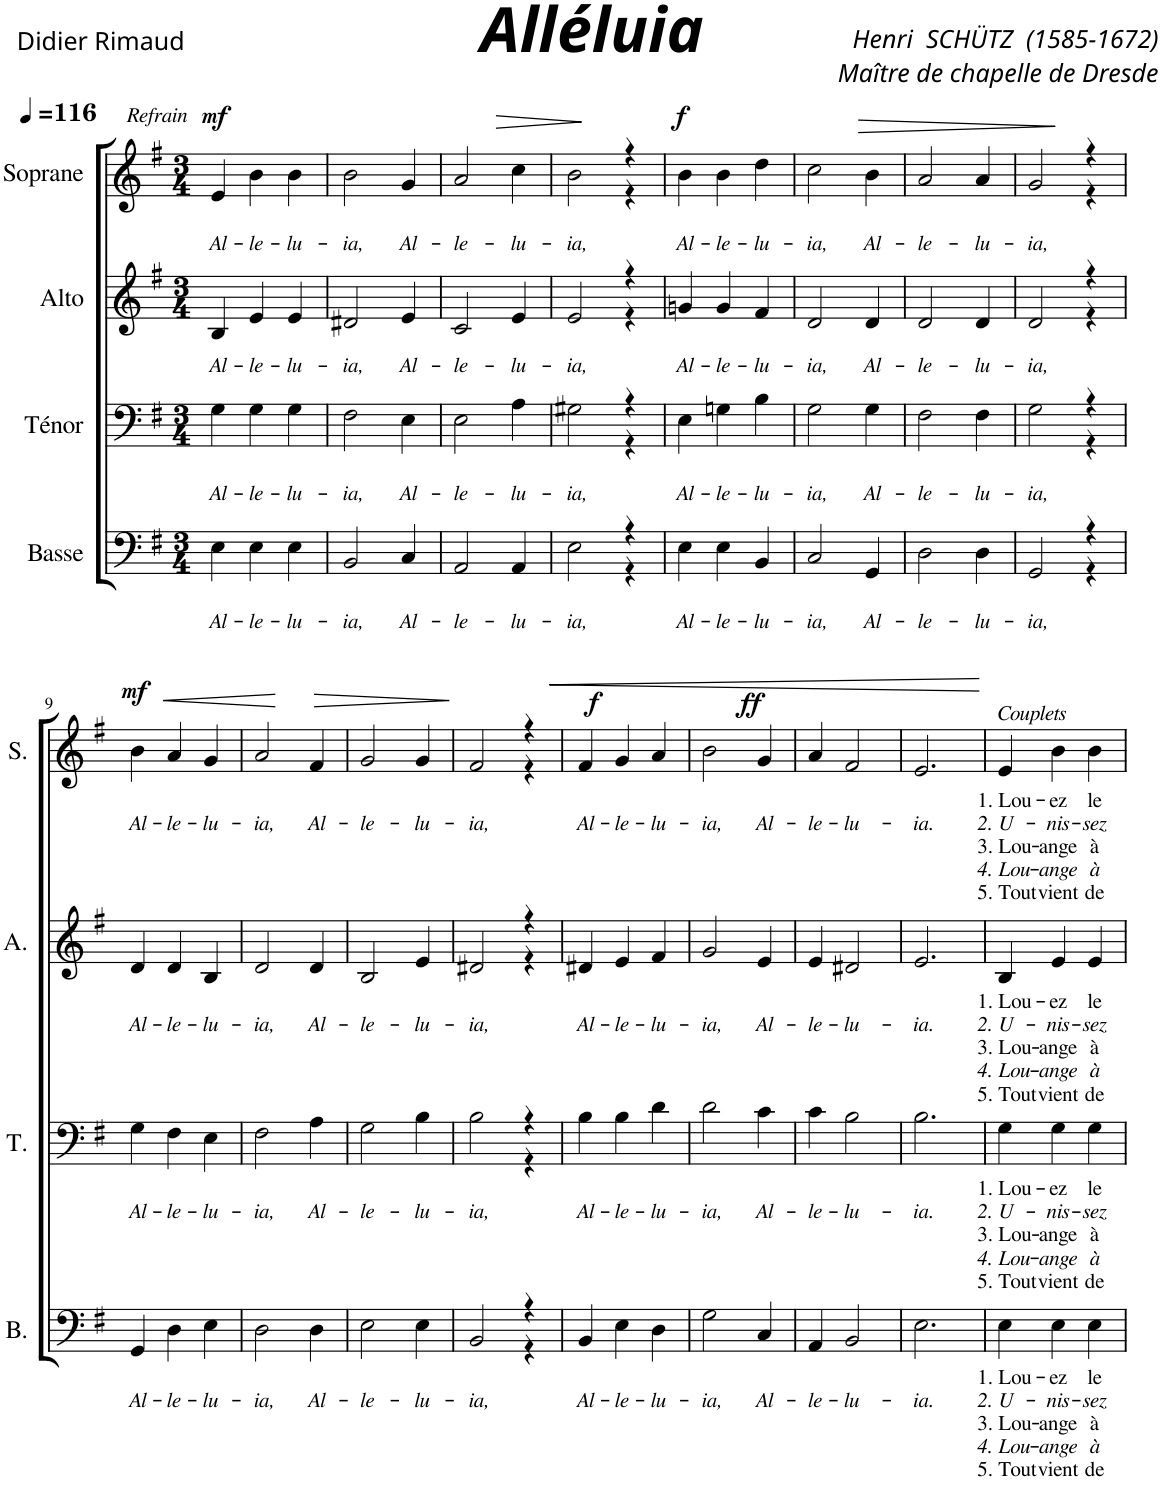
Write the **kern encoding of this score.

**kern	**text	**text	**text	**text	**text	**kern	**text	**text	**text	**text	**text	**kern	**text	**text	**text	**text	**text	**kern	**text	**text	**text	**text	**text	**dynam
*part4	*part4	*part4	*part4	*part4	*part4	*part3	*part3	*part3	*part3	*part3	*part3	*part2	*part2	*part2	*part2	*part2	*part2	*part1	*part1	*part1	*part1	*part1	*part1	*part1
*staff4	*staff4	*staff4	*staff4	*staff4	*staff4	*staff3	*staff3	*staff3	*staff3	*staff3	*staff3	*staff2	*staff2	*staff2	*staff2	*staff2	*staff2	*staff1	*staff1	*staff1	*staff1	*staff1	*staff1	*staff1
*I"Basse	*	*	*	*	*	*I"Ténor	*	*	*	*	*	*I"Alto	*	*	*	*	*	*I"Soprane	*	*	*	*	*	*
*I'B.	*	*	*	*	*	*I'T.	*	*	*	*	*	*I'A.	*	*	*	*	*	*I'S.	*	*	*	*	*	*
*clefF4	*	*	*	*	*	*clefF4	*	*	*	*	*	*clefG2	*	*	*	*	*	*clefG2	*	*	*	*	*	*
*k[f#]	*	*	*	*	*	*k[f#]	*	*	*	*	*	*k[f#]	*	*	*	*	*	*k[f#]	*	*	*	*	*	*
*M3/4	*	*	*	*	*	*M3/4	*	*	*	*	*	*M3/4	*	*	*	*	*	*M3/4	*	*	*	*	*	*
*MM116	*	*	*	*	*	*MM116	*	*	*	*	*	*MM116	*	*	*	*	*	*MM116	*	*	*	*	*	*
=1	=1	=1	=1	=1	=1	=1	=1	=1	=1	=1	=1	=1	=1	=1	=1	=1	=1	=1	=1	=1	=1	=1	=1	=1
!	!	!	!	!	!	!	!	!	!	!	!	!	!	!	!	!	!	!LO:TX:a:i:t=Refrain	!	!	!	!	!	!
!	!	!LO:LY:b	!	!	!	!	!	!LO:LY:b	!	!	!	!	!	!LO:LY:b	!	!	!	!	!	!LO:LY:b	!	!	!	!LO:DY:a
4E\	.	Al-	.	.	.	4G\	.	Al-	.	.	.	4B/	.	Al-	.	.	.	4e/	.	Al-	.	.	.	mf
!	!	!LO:LY:b	!	!	!	!	!	!LO:LY:b	!	!	!	!	!	!LO:LY:b	!	!	!	!	!	!LO:LY:b	!	!	!	!
4E\	.	-le-	.	.	.	4G\	.	-le-	.	.	.	4e/	.	-le-	.	.	.	4b\	.	-le-	.	.	.	.
!	!	!LO:LY:b	!	!	!	!	!	!LO:LY:b	!	!	!	!	!	!LO:LY:b	!	!	!	!	!	!LO:LY:b	!	!	!	!
4E\	.	-lu-	.	.	.	4G\	.	-lu-	.	.	.	4e/	.	-lu-	.	.	.	4b\	.	-lu-	.	.	.	.
=2	=2	=2	=2	=2	=2	=2	=2	=2	=2	=2	=2	=2	=2	=2	=2	=2	=2	=2	=2	=2	=2	=2	=2	=2
!	!	!LO:LY:b	!	!	!	!	!	!LO:LY:b	!	!	!	!	!	!LO:LY:b	!	!	!	!	!	!LO:LY:b	!	!	!	!
2BB/	.	-ia,	.	.	.	2F#\	.	-ia,	.	.	.	2d#X/	.	-ia,	.	.	.	2b\	.	-ia,	.	.	.	.
!	!	!LO:LY:b	!	!	!	!	!	!LO:LY:b	!	!	!	!	!	!LO:LY:b	!	!	!	!	!	!LO:LY:b	!	!	!	!
4C/	.	Al-	.	.	.	4E\	.	Al-	.	.	.	4e/	.	Al-	.	.	.	4g/	.	Al-	.	.	.	.
=3	=3	=3	=3	=3	=3	=3	=3	=3	=3	=3	=3	=3	=3	=3	=3	=3	=3	=3	=3	=3	=3	=3	=3	=3
!	!	!LO:LY:b	!	!	!	!	!	!LO:LY:b	!	!	!	!	!	!LO:LY:b	!	!	!	!	!	!LO:LY:b	!	!	!	!
2AA/	.	-le-	.	.	.	2E\	.	-le-	.	.	.	2c/	.	-le-	.	.	.	2a/	.	-le-	.	.	.	.
!	!	!LO:LY:b	!	!	!	!	!	!LO:LY:b	!	!	!	!	!	!LO:LY:b	!	!	!	!	!	!LO:LY:b	!	!	!	!LO:HP:b
4AA/	.	-lu-	.	.	.	4A\	.	-lu-	.	.	.	4e/	.	-lu-	.	.	.	4cc\	.	-lu-	.	.	.	>
=4	=4	=4	=4	=4	=4	=4	=4	=4	=4	=4	=4	=4	=4	=4	=4	=4	=4	=4	=4	=4	=4	=4	=4	=4
!	!	!LO:LY:b	!	!	!	!	!	!LO:LY:b	!	!	!	!	!	!LO:LY:b	!	!	!	!	!	!LO:LY:b	!	!	!	!
*^	*	*	*	*	*	*^	*	*	*	*	*	*^	*	*	*	*	*	*^	*	*	*	*	*	*
2E\	2ryy	.	-ia,	.	.	.	2G#X\	2ryy	.	-ia,	.	.	.	2e/	2ryy	.	-ia,	.	.	.	2b\	2ryy	.	-ia,	.	.	.	.
4r	4r	.	.	.	.	.	4r	4r	.	.	.	.	.	4r	4r	.	.	.	.	.	4r	4r	.	.	.	.	.	]
=5	=5	=5	=5	=5	=5	=5	=5	=5	=5	=5	=5	=5	=5	=5	=5	=5	=5	=5	=5	=5	=5	=5	=5	=5	=5	=5	=5	=5
!	!	!	!LO:LY:b	!	!	!	!	!	!	!LO:LY:b	!	!	!	!	!	!	!LO:LY:b	!	!	!	!	!	!	!LO:LY:b	!	!	!	!LO:DY:a
*v	*v	*	*	*	*	*	*	*	*	*	*	*	*	*v	*v	*	*	*	*	*	*v	*v	*	*	*	*	*	*
*	*	*	*	*	*	*v	*v	*	*	*	*	*	*	*	*	*	*	*	*	*	*	*	*	*	*
4E\	.	Al-	.	.	.	4E\	.	Al-	.	.	.	4gn/	.	Al-	.	.	.	4b\	.	Al-	.	.	.	f
!	!	!LO:LY:b	!	!	!	!	!	!LO:LY:b	!	!	!	!	!	!LO:LY:b	!	!	!	!	!	!LO:LY:b	!	!	!	!
4E\	.	-le-	.	.	.	4Gn\	.	-le-	.	.	.	4g/	.	-le-	.	.	.	4b\	.	-le-	.	.	.	.
!	!	!LO:LY:b	!	!	!	!	!	!LO:LY:b	!	!	!	!	!	!LO:LY:b	!	!	!	!	!	!LO:LY:b	!	!	!	!
4BB/	.	-lu-	.	.	.	4B\	.	-lu-	.	.	.	4f#/	.	-lu-	.	.	.	4dd\	.	-lu-	.	.	.	.
=6	=6	=6	=6	=6	=6	=6	=6	=6	=6	=6	=6	=6	=6	=6	=6	=6	=6	=6	=6	=6	=6	=6	=6	=6
!	!	!LO:LY:b	!	!	!	!	!	!LO:LY:b	!	!	!	!	!	!LO:LY:b	!	!	!	!	!	!LO:LY:b	!	!	!	!
2C/	.	-ia,	.	.	.	2G\	.	-ia,	.	.	.	2d/	.	-ia,	.	.	.	2cc\	.	-ia,	.	.	.	.
!	!	!LO:LY:b	!	!	!	!	!	!LO:LY:b	!	!	!	!	!	!LO:LY:b	!	!	!	!	!	!LO:LY:b	!	!	!	!LO:HP:b
4GG/	.	Al-	.	.	.	4G\	.	Al-	.	.	.	4d/	.	Al-	.	.	.	4b\	.	Al-	.	.	.	>
=7	=7	=7	=7	=7	=7	=7	=7	=7	=7	=7	=7	=7	=7	=7	=7	=7	=7	=7	=7	=7	=7	=7	=7	=7
!	!	!LO:LY:b	!	!	!	!	!	!LO:LY:b	!	!	!	!	!	!LO:LY:b	!	!	!	!	!	!LO:LY:b	!	!	!	!
2D\	.	-le-	.	.	.	2F#\	.	-le-	.	.	.	2d/	.	-le-	.	.	.	2a/	.	-le-	.	.	.	.
!	!	!LO:LY:b	!	!	!	!	!	!LO:LY:b	!	!	!	!	!	!LO:LY:b	!	!	!	!	!	!LO:LY:b	!	!	!	!
4D\	.	-lu-	.	.	.	4F#\	.	-lu-	.	.	.	4d/	.	-lu-	.	.	.	4a/	.	-lu-	.	.	.	.
=8	=8	=8	=8	=8	=8	=8	=8	=8	=8	=8	=8	=8	=8	=8	=8	=8	=8	=8	=8	=8	=8	=8	=8	=8
!	!	!LO:LY:b	!	!	!	!	!	!LO:LY:b	!	!	!	!	!	!LO:LY:b	!	!	!	!	!	!LO:LY:b	!	!	!	!
*^	*	*	*	*	*	*^	*	*	*	*	*	*^	*	*	*	*	*	*^	*	*	*	*	*	*
2GG/	2ryy	.	-ia,	.	.	.	2G\	2ryy	.	-ia,	.	.	.	2d/	2ryy	.	-ia,	.	.	.	2g/	2ryy	.	-ia,	.	.	.	.
4r	4r	.	.	.	.	.	4r	4r	.	.	.	.	.	4r	4r	.	.	.	.	.	4r	4r	.	.	.	.	.	]
!!LO:LB:g=z
=9	=9	=9	=9	=9	=9	=9	=9	=9	=9	=9	=9	=9	=9	=9	=9	=9	=9	=9	=9	=9	=9	=9	=9	=9	=9	=9	=9	=9
!	!	!	!LO:LY:b	!	!	!	!	!	!	!LO:LY:b	!	!	!	!	!	!	!LO:LY:b	!	!	!	!	!	!	!LO:LY:b	!	!	!	!LO:DY:a
*v	*v	*	*	*	*	*	*	*	*	*	*	*	*	*v	*v	*	*	*	*	*	*v	*v	*	*	*	*	*	*
*	*	*	*	*	*	*v	*v	*	*	*	*	*	*	*	*	*	*	*	*	*	*	*	*	*	*
4GG/	.	Al-	.	.	.	4G\	.	Al-	.	.	.	4d/	.	Al-	.	.	.	4b\	.	Al-	.	.	.	mf
!	!	!LO:LY:b	!	!	!	!	!	!LO:LY:b	!	!	!	!	!	!LO:LY:b	!	!	!	!	!	!LO:LY:b	!	!	!	!LO:HP:b
4D\	.	-le-	.	.	.	4F#\	.	-le-	.	.	.	4d/	.	-le-	.	.	.	4a/	.	-le-	.	.	.	<
!	!	!LO:LY:b	!	!	!	!	!	!LO:LY:b	!	!	!	!	!	!LO:LY:b	!	!	!	!	!	!LO:LY:b	!	!	!	!
4E\	.	-lu-	.	.	.	4E\	.	-lu-	.	.	.	4B/	.	-lu-	.	.	.	4g/	.	-lu-	.	.	.	.
=10	=10	=10	=10	=10	=10	=10	=10	=10	=10	=10	=10	=10	=10	=10	=10	=10	=10	=10	=10	=10	=10	=10	=10	=10
!	!	!LO:LY:b	!	!	!	!	!	!LO:LY:b	!	!	!	!	!	!LO:LY:b	!	!	!	!	!	!LO:LY:b	!	!	!	!
2D\	.	-ia,	.	.	.	2F#\	.	-ia,	.	.	.	2d/	.	-ia,	.	.	.	2a/	.	-ia,	.	.	.	.
!	!	!LO:LY:b	!	!	!	!	!	!LO:LY:b	!	!	!	!	!	!LO:LY:b	!	!	!	!	!	!LO:LY:b	!	!	!	!LO:HP:n=1:b
4D\	.	Al-	.	.	.	4A\	.	Al-	.	.	.	4d/	.	Al-	.	.	.	4f#/	.	Al-	.	.	.	[ >
=11	=11	=11	=11	=11	=11	=11	=11	=11	=11	=11	=11	=11	=11	=11	=11	=11	=11	=11	=11	=11	=11	=11	=11	=11
!	!	!LO:LY:b	!	!	!	!	!	!LO:LY:b	!	!	!	!	!	!LO:LY:b	!	!	!	!	!	!LO:LY:b	!	!	!	!
2E\	.	-le-	.	.	.	2G\	.	-le-	.	.	.	2B/	.	-le-	.	.	.	2g/	.	-le-	.	.	.	.
!	!	!LO:LY:b	!	!	!	!	!	!LO:LY:b	!	!	!	!	!	!LO:LY:b	!	!	!	!	!	!LO:LY:b	!	!	!	!
4E\	.	-lu-	.	.	.	4B\	.	-lu-	.	.	.	4e/	.	-lu-	.	.	.	4g/	.	-lu-	.	.	.	.
.	.	.	.	.	.	.	.	.	.	.	.	.	.	.	.	.	.	.	.	.	.	.	.	]
=12	=12	=12	=12	=12	=12	=12	=12	=12	=12	=12	=12	=12	=12	=12	=12	=12	=12	=12	=12	=12	=12	=12	=12	=12
!	!	!LO:LY:b	!	!	!	!	!	!LO:LY:b	!	!	!	!	!	!LO:LY:b	!	!	!	!	!	!LO:LY:b	!	!	!	!
*^	*	*	*	*	*	*^	*	*	*	*	*	*^	*	*	*	*	*	*^	*	*	*	*	*	*
2BB/	2ryy	.	-ia,	.	.	.	2B\	2ryy	.	-ia,	.	.	.	2d#X/	2ryy	.	-ia,	.	.	.	2f#/	2ryy	.	-ia,	.	.	.	.
!	!	!	!	!	!	!	!	!	!	!	!	!	!	!	!	!	!	!	!	!	!	!	!	!	!	!	!	!LO:HP:b
4r	4r	.	.	.	.	.	4r	4r	.	.	.	.	.	4r	4r	.	.	.	.	.	4r	4r	.	.	.	.	.	<
=13	=13	=13	=13	=13	=13	=13	=13	=13	=13	=13	=13	=13	=13	=13	=13	=13	=13	=13	=13	=13	=13	=13	=13	=13	=13	=13	=13	=13
!	!	!	!LO:LY:b	!	!	!	!	!	!	!LO:LY:b	!	!	!	!	!	!	!LO:LY:b	!	!	!	!	!	!	!LO:LY:b	!	!	!	!LO:DY:a
*v	*v	*	*	*	*	*	*	*	*	*	*	*	*	*v	*v	*	*	*	*	*	*v	*v	*	*	*	*	*	*
*	*	*	*	*	*	*v	*v	*	*	*	*	*	*	*	*	*	*	*	*	*	*	*	*	*	*
4BB/	.	Al-	.	.	.	4B\	.	Al-	.	.	.	4d#X/	.	Al-	.	.	.	4f#/	.	Al-	.	.	.	f
!	!	!LO:LY:b	!	!	!	!	!	!LO:LY:b	!	!	!	!	!	!LO:LY:b	!	!	!	!	!	!LO:LY:b	!	!	!	!
4E\	.	-le-	.	.	.	4B\	.	-le-	.	.	.	4e/	.	-le-	.	.	.	4g/	.	-le-	.	.	.	.
!	!	!LO:LY:b	!	!	!	!	!	!LO:LY:b	!	!	!	!	!	!LO:LY:b	!	!	!	!	!	!LO:LY:b	!	!	!	!
4D\	.	-lu-	.	.	.	4d\	.	-lu-	.	.	.	4f#/	.	-lu-	.	.	.	4a/	.	-lu-	.	.	.	.
=14	=14	=14	=14	=14	=14	=14	=14	=14	=14	=14	=14	=14	=14	=14	=14	=14	=14	=14	=14	=14	=14	=14	=14	=14
!	!	!LO:LY:b	!	!	!	!	!	!LO:LY:b	!	!	!	!	!	!LO:LY:b	!	!	!	!	!	!LO:LY:b	!	!	!	!
2G\	.	-ia,	.	.	.	2d\	.	-ia,	.	.	.	2g/	.	-ia,	.	.	.	2b\	.	-ia,	.	.	.	.
!	!	!LO:LY:b	!	!	!	!	!	!LO:LY:b	!	!	!	!	!	!LO:LY:b	!	!	!	!	!	!LO:LY:b	!	!	!	!LO:DY:a
4C/	.	Al-	.	.	.	4c\	.	Al-	.	.	.	4e/	.	Al-	.	.	.	4g/	.	Al-	.	.	.	ff
=15	=15	=15	=15	=15	=15	=15	=15	=15	=15	=15	=15	=15	=15	=15	=15	=15	=15	=15	=15	=15	=15	=15	=15	=15
!	!	!LO:LY:b	!	!	!	!	!	!LO:LY:b	!	!	!	!	!	!LO:LY:b	!	!	!	!	!	!LO:LY:b	!	!	!	!
4AA/	.	-le-	.	.	.	4c\	.	-le-	.	.	.	4e/	.	-le-	.	.	.	4a/	.	-le-	.	.	.	.
!	!	!LO:LY:b	!	!	!	!	!	!LO:LY:b	!	!	!	!	!	!LO:LY:b	!	!	!	!	!	!LO:LY:b	!	!	!	!
2BB/	.	-lu-	.	.	.	2B\	.	-lu-	.	.	.	2d#X/	.	-lu-	.	.	.	2f#/	.	-lu-	.	.	.	.
=16	=16	=16	=16	=16	=16	=16	=16	=16	=16	=16	=16	=16	=16	=16	=16	=16	=16	=16	=16	=16	=16	=16	=16	=16
!	!	!LO:LY:b	!	!	!	!	!	!LO:LY:b	!	!	!	!	!	!LO:LY:b	!	!	!	!	!	!LO:LY:b	!	!	!	!
2.E\	.	-ia.	.	.	.	2.B\	.	-ia.	.	.	.	2.e/	.	-ia.	.	.	.	2.e/	.	-ia.	.	.	.	.
.	.	.	.	.	.	.	.	.	.	.	.	.	.	.	.	.	.	.	.	.	.	.	.	[
=17	=17	=17	=17	=17	=17	=17	=17	=17	=17	=17	=17	=17	=17	=17	=17	=17	=17	=17	=17	=17	=17	=17	=17	=17
!	!	!	!	!	!	!	!	!	!	!	!	!	!	!	!	!	!	!LO:TX:a:i:t=Couplets	!	!	!	!	!	!
!	!LO:LY:b	!LO:LY:b	!LO:LY:b	!LO:LY:b	!LO:LY:b	!	!LO:LY:b	!LO:LY:b	!LO:LY:b	!LO:LY:b	!LO:LY:b	!	!LO:LY:b	!LO:LY:b	!LO:LY:b	!LO:LY:b	!LO:LY:b	!	!LO:LY:b	!LO:LY:b	!LO:LY:b	!LO:LY:b	!LO:LY:b	!
4E\	1. Lou-	2. U-	3. Lou-	4. Lou-	5. Tout	4G\	1. Lou-	2. U-	3. Lou-	4. Lou-	5. Tout	4B/	1. Lou-	2. U-	3. Lou-	4. Lou-	5. Tout	4e/	1. Lou-	2. U-	3. Lou-	4. Lou-	5. Tout	.
!	!LO:LY:b	!LO:LY:b	!LO:LY:b	!LO:LY:b	!LO:LY:b	!	!LO:LY:b	!LO:LY:b	!LO:LY:b	!LO:LY:b	!LO:LY:b	!	!LO:LY:b	!LO:LY:b	!LO:LY:b	!LO:LY:b	!LO:LY:b	!	!LO:LY:b	!LO:LY:b	!LO:LY:b	!LO:LY:b	!LO:LY:b	!
4E\	-ez	-nis-	-ange	-ange	vient	4G\	-ez	-nis-	-ange	-ange	vient	4e/	-ez	-nis-	-ange	-ange	vient	4b\	-ez	-nis-	-ange	-ange	vient	.
!	!LO:LY:b	!LO:LY:b	!LO:LY:b	!LO:LY:b	!LO:LY:b	!	!LO:LY:b	!LO:LY:b	!LO:LY:b	!LO:LY:b	!LO:LY:b	!	!LO:LY:b	!LO:LY:b	!LO:LY:b	!LO:LY:b	!LO:LY:b	!	!LO:LY:b	!LO:LY:b	!LO:LY:b	!LO:LY:b	!LO:LY:b	!
4E\	le	-sez	à	à	de	4G\	le	-sez	à	à	de	4e/	le	-sez	à	à	de	4b\	le	-sez	à	à	de	.
=	=	=	=	=	=	=	=	=	=	=	=	=	=	=	=	=	=	=	=	=	=	=	=	=
*-	*-	*-	*-	*-	*-	*-	*-	*-	*-	*-	*-	*-	*-	*-	*-	*-	*-	*-	*-	*-	*-	*-	*-	*-
